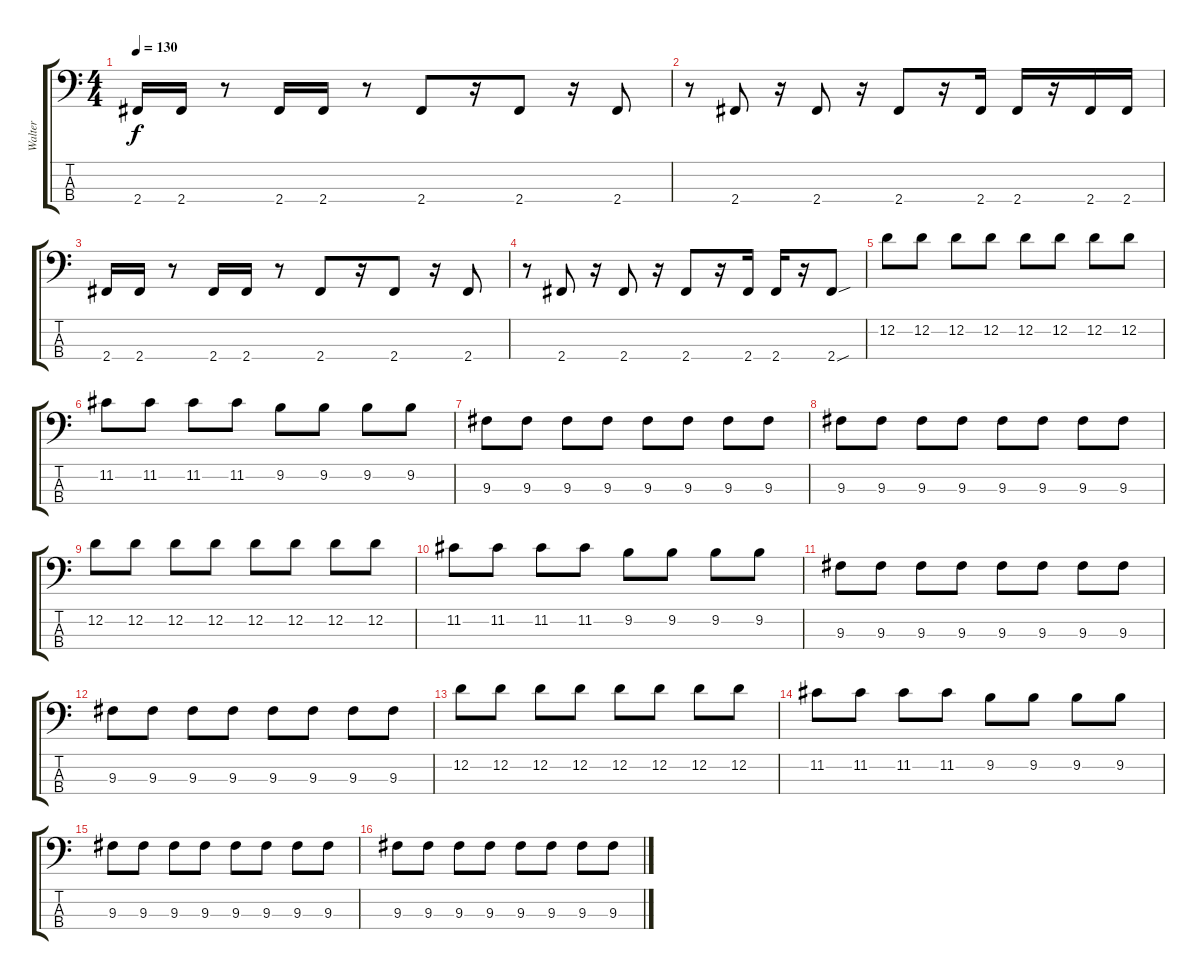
\track ("Walter" "Walter") {instrument electricbassfinger}
\staff {score tabs}
\tuning (G2 D2 A1 E1) {hide}
\ts (4 4)
\tempo 130
\clef f4
\ks c
2.4.16{dy f} 2.4.16 r.8 2.4.16 2.4.16 r.8 2.4.8 r.16 2.4.8 r.16 2.4.8 |
r.8 2.4.8 r.16 2.4.8 r.16 2.4.8 r.16 2.4.16 2.4.16 r.16 2.4.16 2.4.16 |
2.4.16 2.4.16 r.8 2.4.16 2.4.16 r.8 2.4.8 r.16 2.4.8 r.16 2.4.8 |
r.8 2.4.8 r.16 2.4.8 r.16 2.4.8 r.16 2.4.16 2.4.16 r.16 2.4{sou}.8 |
12.2.8 12.2.8 12.2.8 12.2.8 12.2.8 12.2.8 12.2.8 12.2.8 |
11.2.8 11.2.8 11.2.8 11.2.8 9.2.8 9.2.8 9.2.8 9.2.8 |
9.3.8 9.3.8 9.3.8 9.3.8 9.3.8 9.3.8 9.3.8 9.3.8 |
9.3.8 9.3.8 9.3.8 9.3.8 9.3.8 9.3.8 9.3.8 9.3.8 |
12.2.8 12.2.8 12.2.8 12.2.8 12.2.8 12.2.8 12.2.8 12.2.8 |
11.2.8 11.2.8 11.2.8 11.2.8 9.2.8 9.2.8 9.2.8 9.2.8 |
9.3.8 9.3.8 9.3.8 9.3.8 9.3.8 9.3.8 9.3.8 9.3.8 |
9.3.8 9.3.8 9.3.8 9.3.8 9.3.8 9.3.8 9.3.8 9.3.8 |
12.2.8 12.2.8 12.2.8 12.2.8 12.2.8 12.2.8 12.2.8 12.2.8 |
11.2.8 11.2.8 11.2.8 11.2.8 9.2.8 9.2.8 9.2.8 9.2.8 |
9.3.8 9.3.8 9.3.8 9.3.8 9.3.8 9.3.8 9.3.8 9.3.8 |
9.3.8 9.3.8 9.3.8 9.3.8 9.3.8 9.3.8 9.3.8 9.3.8
